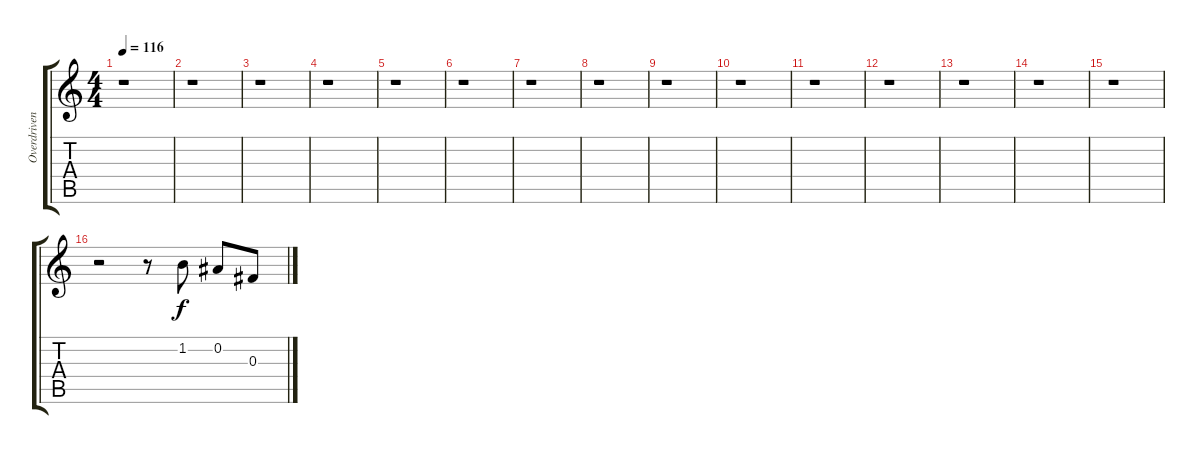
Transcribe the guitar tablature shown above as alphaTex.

\track ("Overdriven Guitar" "Overdriven") {instrument overdrivenguitar}
\staff {score tabs}
\tuning (Eb4 Bb3 Gb3 Db3 Ab2 Eb2) {hide}
\ts (4 4)
\tempo 116
\clef g2
\ks c
r.1{dy f} |
r.1 |
r.1 |
r.1 |
r.1 |
r.1 |
r.1 |
r.1 |
r.1 |
r.1 |
r.1 |
r.1 |
r.1 |
r.1 |
r.1 |
r.2 r.8 1.2.8 0.2.8 0.3{ss}.8
